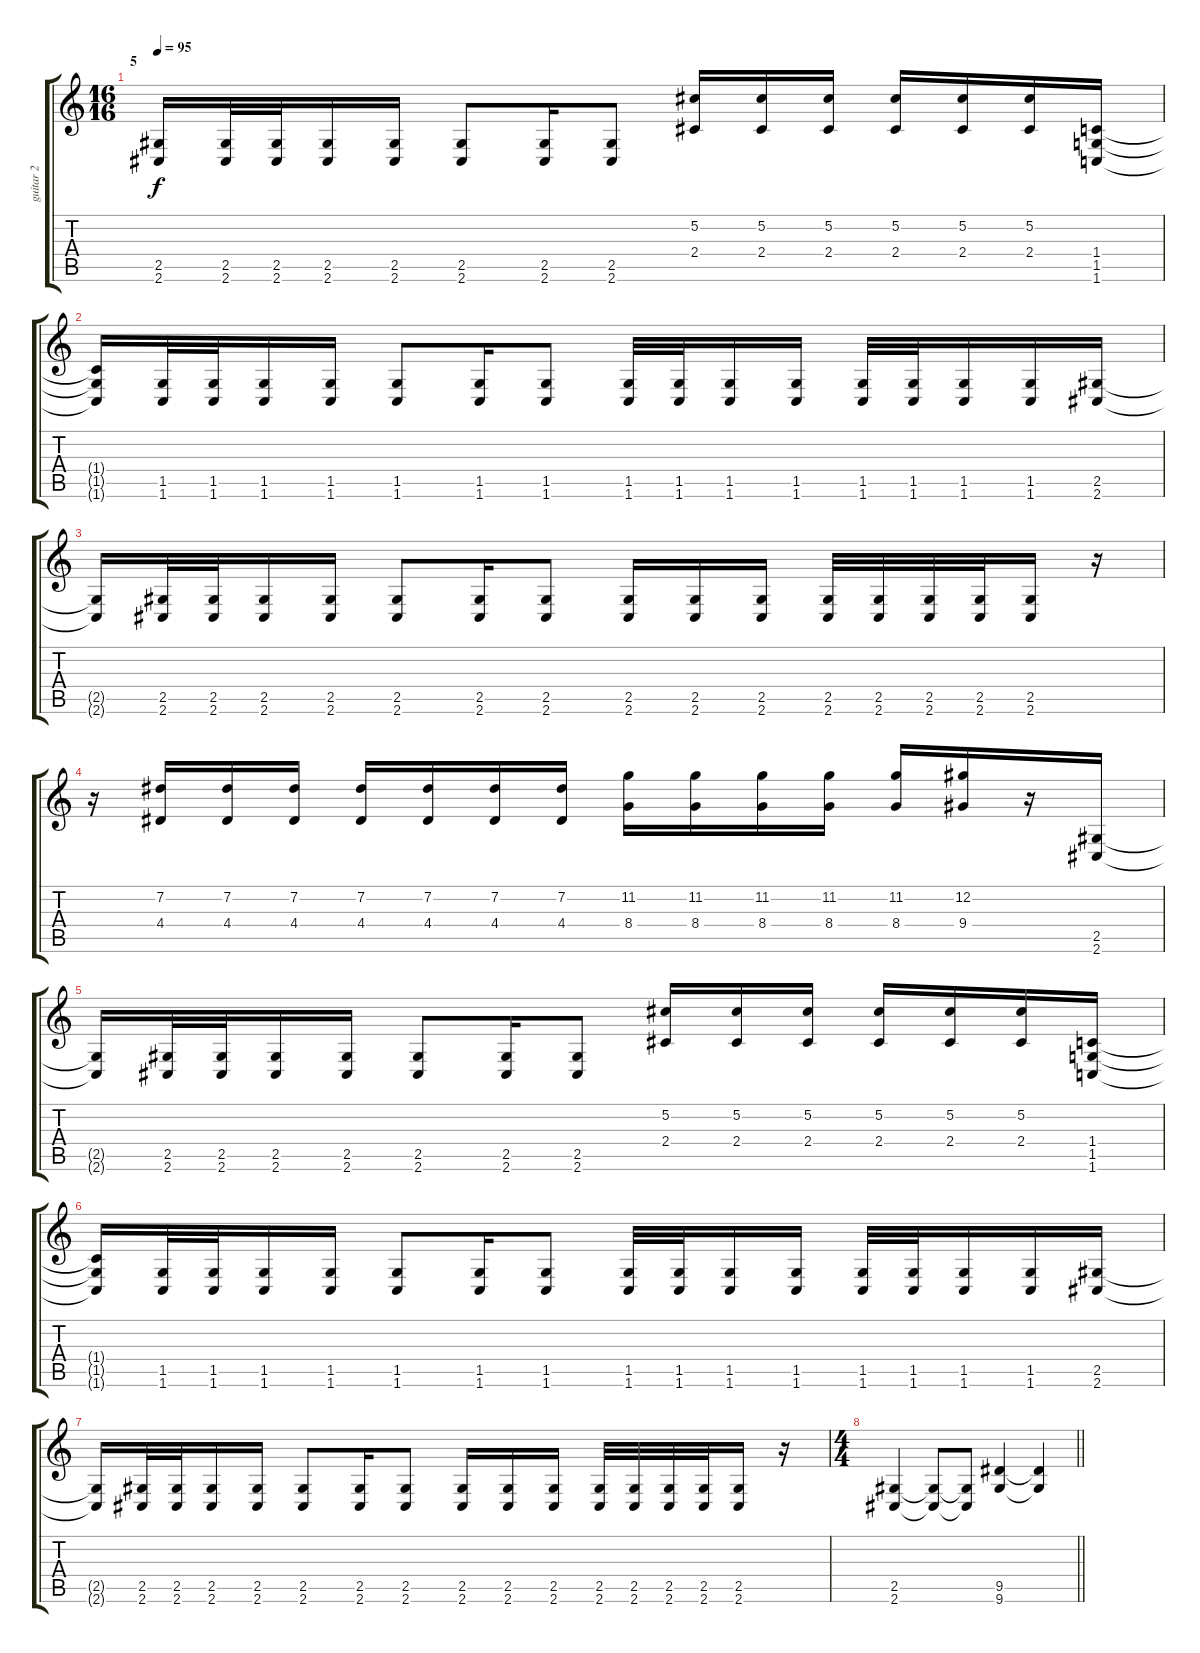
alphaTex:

\track ("guitar 2" "guitar 2") {instrument distortionguitar}
\staff {score tabs}
\tuning (Db4 Ab3 E3 B2 Gb2 B1) {hide}
\ts (16 16)
\section ("" "5")
\tempo 95
\clef g2
\ks c
(2.5{t} 2.6{t}).16{dy f} (2.5 2.6).32 (2.5 2.6).32 (2.5 2.6).16 (2.5 2.6).16 (2.5 2.6).8 (2.5 2.6).16 (2.5 2.6).8 (5.2 2.4).16 (5.2 2.4).16 (5.2 2.4).16 (5.2 2.4).16 (5.2 2.4).16 (5.2 2.4).16 (1.4 1.5 1.6).16 |
(1.4{t} 1.5{t} 1.6{t}).16 (1.5 1.6).32 (1.5 1.6).32 (1.5 1.6).16 (1.5 1.6).16 (1.5 1.6).8 (1.5 1.6).16 (1.5 1.6).8 (1.5 1.6).32 (1.5 1.6).32 (1.5 1.6).16 (1.5 1.6).16 (1.5 1.6).32 (1.5 1.6).32 (1.5 1.6).16 (1.5 1.6).16 (2.5 2.6).16 |
(2.5{t} 2.6{t}).16 (2.5 2.6).32 (2.5 2.6).32 (2.5 2.6).16 (2.5 2.6).16 (2.5 2.6).8 (2.5 2.6).16 (2.5 2.6).8 (2.5 2.6).16 (2.5 2.6).16 (2.5 2.6).16 (2.5 2.6).32 (2.5 2.6).32 (2.5 2.6).32 (2.5 2.6).32 (2.5 2.6).16 r.16 |
r.16 (7.2 4.4).16 (7.2 4.4).16 (7.2 4.4).16 (7.2 4.4).16 (7.2 4.4).16 (7.2 4.4).16 (7.2 4.4).16 (11.2 8.4).16 (11.2 8.4).16 (11.2 8.4).16 (11.2 8.4).16 (11.2 8.4).16 (12.2 9.4).16 r.16 (2.5 2.6).16 |
(2.5{t} 2.6{t}).16 (2.5 2.6).32 (2.5 2.6).32 (2.5 2.6).16 (2.5 2.6).16 (2.5 2.6).8 (2.5 2.6).16 (2.5 2.6).8 (5.2 2.4).16 (5.2 2.4).16 (5.2 2.4).16 (5.2 2.4).16 (5.2 2.4).16 (5.2 2.4).16 (1.4 1.5 1.6).16 |
(1.4{t} 1.5{t} 1.6{t}).16 (1.5 1.6).32 (1.5 1.6).32 (1.5 1.6).16 (1.5 1.6).16 (1.5 1.6).8 (1.5 1.6).16 (1.5 1.6).8 (1.5 1.6).32 (1.5 1.6).32 (1.5 1.6).16 (1.5 1.6).16 (1.5 1.6).32 (1.5 1.6).32 (1.5 1.6).16 (1.5 1.6).16 (2.5 2.6).16 |
(2.5{t} 2.6{t}).16 (2.5 2.6).32 (2.5 2.6).32 (2.5 2.6).16 (2.5 2.6).16 (2.5 2.6).8 (2.5 2.6).16 (2.5 2.6).8 (2.5 2.6).16 (2.5 2.6).16 (2.5 2.6).16 (2.5 2.6).32 (2.5 2.6).32 (2.5 2.6).32 (2.5 2.6).32 (2.5 2.6).16 r.16 |
\ts (4 4)
\barLineRight lightlight
(2.5 2.6).4 (2.5{t} 2.6{t}).8 (2.5{t} 2.6{t}).8 (9.5 9.6).4 (9.5{t} 9.6{t}).4
